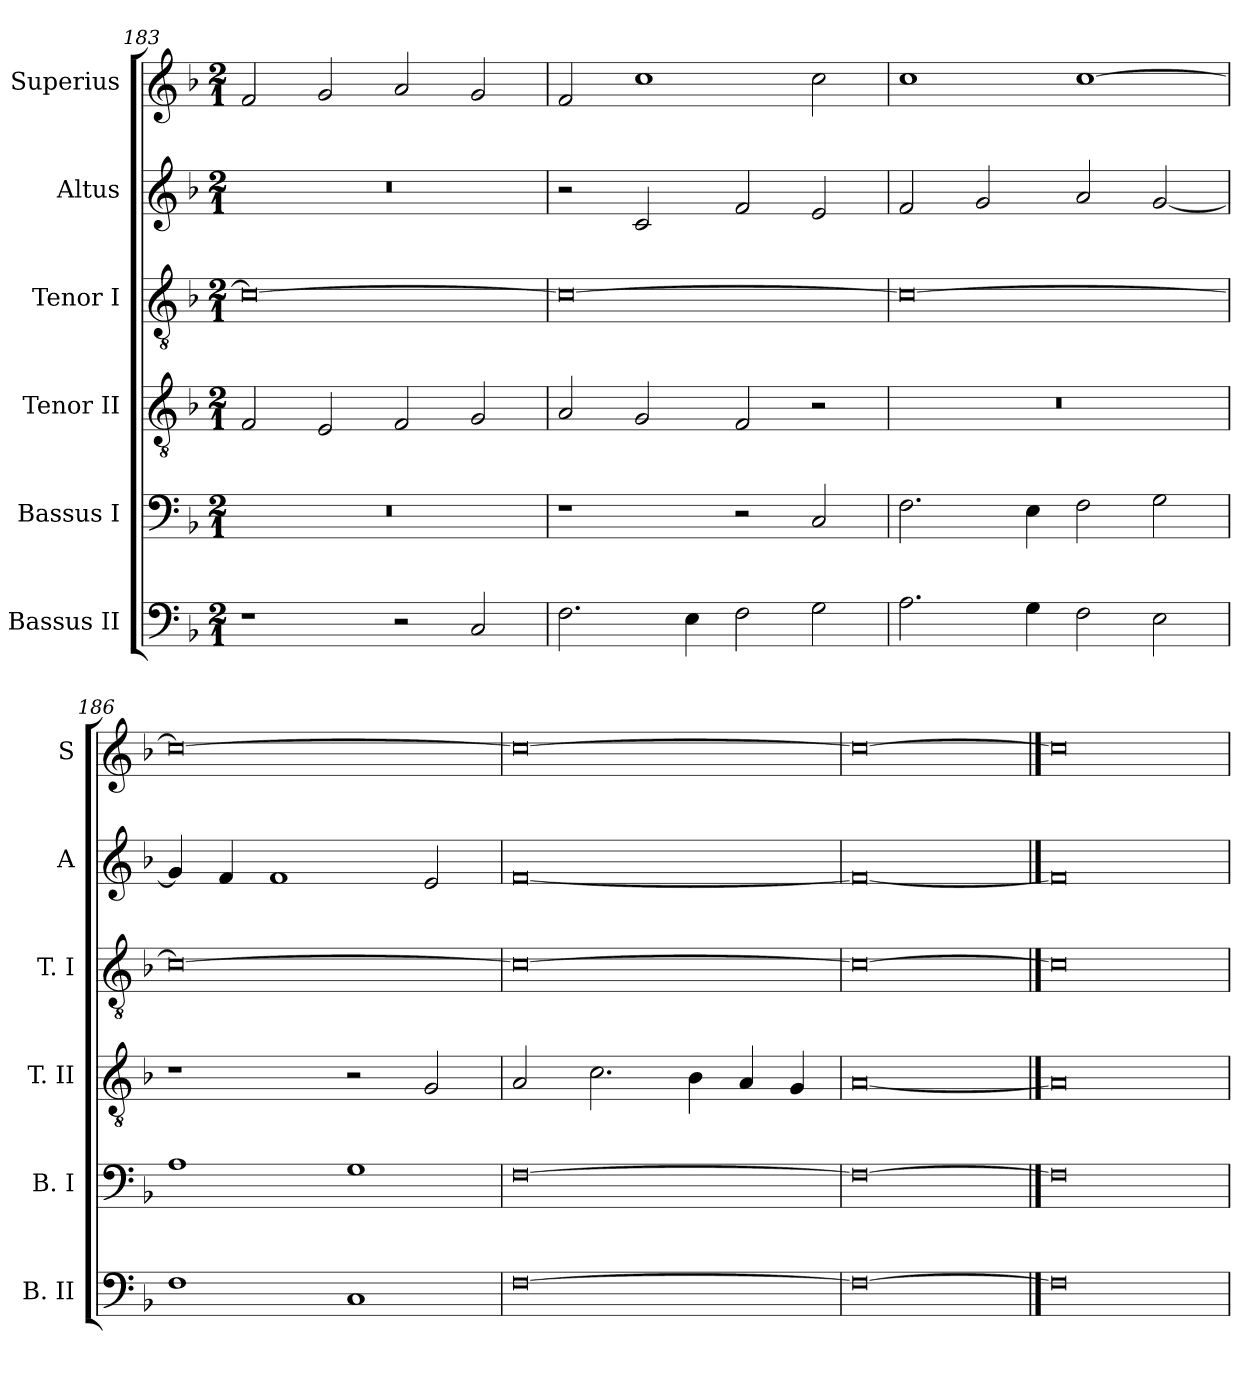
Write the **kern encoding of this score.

**kern	**kern	**kern	**kern	**kern	**kern
*part6	*part5	*part4	*part3	*part2	*part1
*staff6	*staff5	*staff4	*staff3	*staff2	*staff1
*I"Bassus II	*I"Bassus I	*I"Tenor II	*I"Tenor I	*I"Altus	*I"Superius
*I'B. II	*I'B. I	*I'T. II	*I'T. I	*I'A	*I'S
*clefF4	*clefF4	*clefGv2	*clefGv2	*clefG2	*clefG2
*k[b-]	*k[b-]	*k[b-]	*k[b-]	*k[b-]	*k[b-]
*F:	*F:	*F:	*F:	*F:	*F:
*M2/1	*M2/1	*M2/1	*M2/1	*M2/1	*M2/1
=183	=183	=183	=183	=183	=183
1r	0r	2F	0c_	0r	2f
.	.	2E	.	.	2g
2r	.	2F	.	.	2a
2C	.	2G	.	.	2g
=184	=184	=184	=184	=184	=184
2.F	1r	2A	0c_	2r	2f
.	.	2G	.	2c	1cc
4E	.	.	.	.	.
2F	2r	2F	.	2f	.
2G	2C	2r	.	2e	2cc
=185	=185	=185	=185	=185	=185
2.A	2.F	0r	0c_	2f	1cc
.	.	.	.	2g	.
4G	4E	.	.	.	.
2F	2F	.	.	2a	[1cc
2E	2G	.	.	[2g	.
=186	=186	=186	=186	=186	=186
1F	1A	1r	0c_	4g]	0cc_
.	.	.	.	4f	.
.	.	.	.	1f	.
1C	1G	2r	.	.	.
.	.	2G	.	2e	.
=187	=187	=187	=187	=187	=187
[0F	[0F	2A	0c_	[0f	0cc_
.	.	2.c	.	.	.
.	.	4B-	.	.	.
.	.	4A	.	.	.
.	.	4G	.	.	.
=188	=188	=188	=188	=188	=188
0F_	0F_	[0A	0c_	0f_	0cc_
==189	==189	==189	==189	==189	==189
0F]	0F]	0A]	0c]	0f]	0cc]
=	=	=	=	=	=
*-	*-	*-	*-	*-	*-
